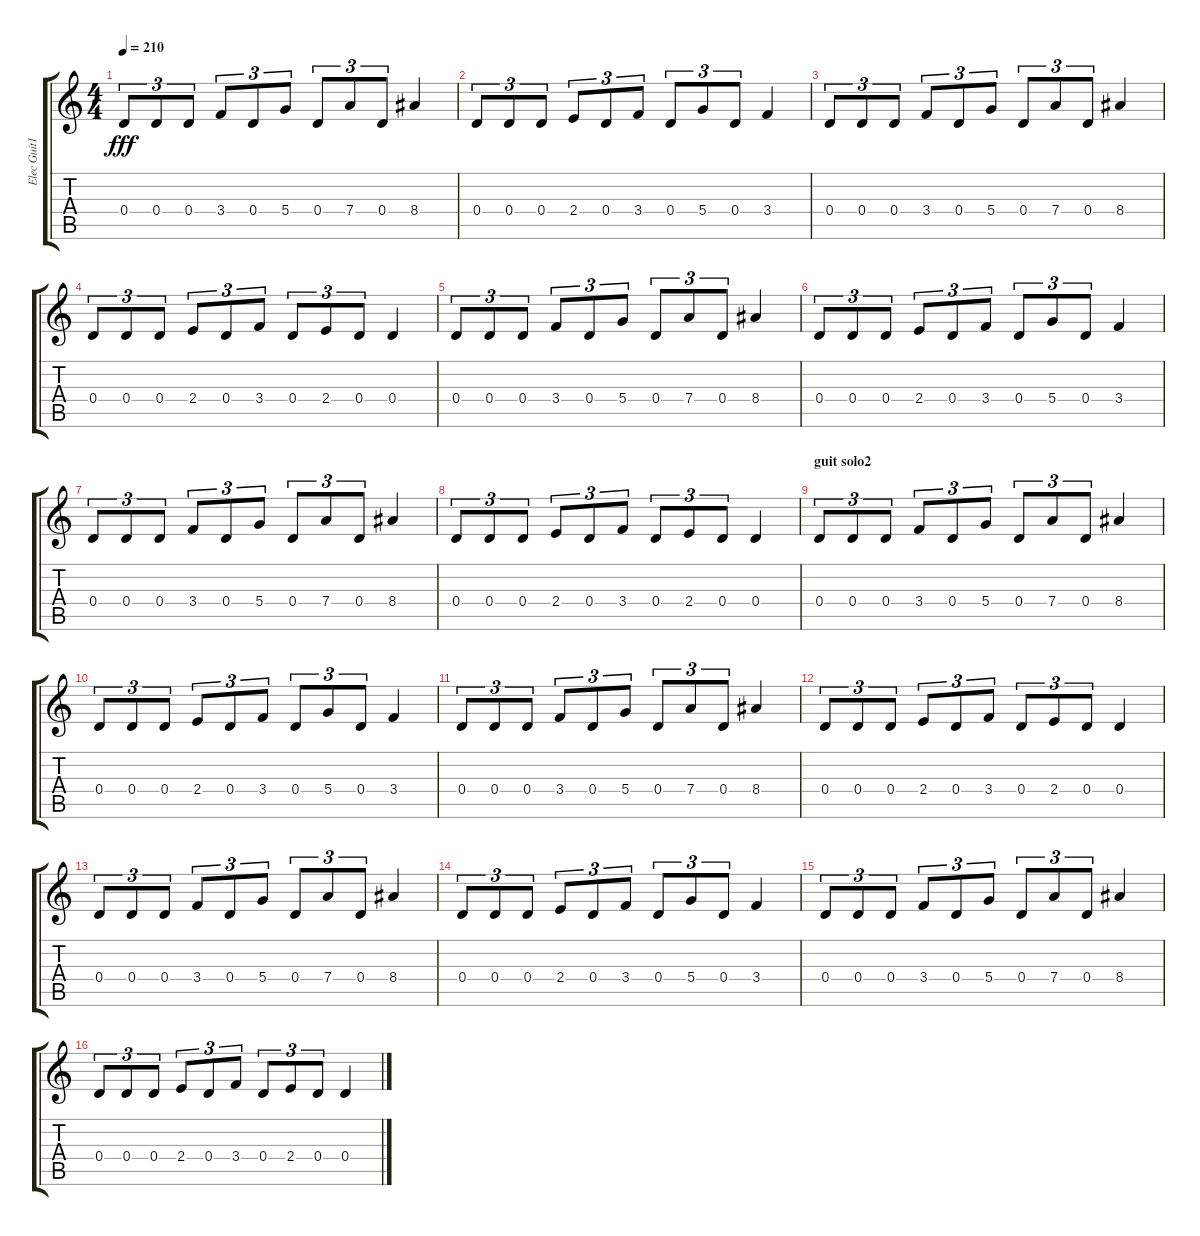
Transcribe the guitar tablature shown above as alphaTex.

\track ("Elec Guit1" "Elec Guit1") {instrument overdrivenguitar}
\staff {score tabs}
\tuning (E4 B3 G3 D3 A2 E2) {hide}
\ts (4 4)
\tempo 210
\clef g2
\ks c
0.4.8{tu (3 2) dy fff} 0.4.8{tu (3 2)} 0.4.8{tu (3 2)} 3.4.8{tu (3 2)} 0.4.8{tu (3 2)} 5.4.8{tu (3 2)} 0.4.8{tu (3 2)} 7.4.8{tu (3 2)} 0.4.8{tu (3 2)} 8.4.4 |
0.4.8{tu (3 2)} 0.4.8{tu (3 2)} 0.4.8{tu (3 2)} 2.4.8{tu (3 2)} 0.4.8{tu (3 2)} 3.4.8{tu (3 2)} 0.4.8{tu (3 2)} 5.4.8{tu (3 2)} 0.4.8{tu (3 2)} 3.4.4 |
0.4.8{tu (3 2)} 0.4.8{tu (3 2)} 0.4.8{tu (3 2)} 3.4.8{tu (3 2)} 0.4.8{tu (3 2)} 5.4.8{tu (3 2)} 0.4.8{tu (3 2)} 7.4.8{tu (3 2)} 0.4.8{tu (3 2)} 8.4.4 |
0.4.8{tu (3 2)} 0.4.8{tu (3 2)} 0.4.8{tu (3 2)} 2.4.8{tu (3 2)} 0.4.8{tu (3 2)} 3.4.8{tu (3 2)} 0.4.8{tu (3 2)} 2.4.8{tu (3 2)} 0.4.8{tu (3 2)} 0.4.4 |
0.4.8{tu (3 2)} 0.4.8{tu (3 2)} 0.4.8{tu (3 2)} 3.4.8{tu (3 2)} 0.4.8{tu (3 2)} 5.4.8{tu (3 2)} 0.4.8{tu (3 2)} 7.4.8{tu (3 2)} 0.4.8{tu (3 2)} 8.4.4 |
0.4.8{tu (3 2)} 0.4.8{tu (3 2)} 0.4.8{tu (3 2)} 2.4.8{tu (3 2)} 0.4.8{tu (3 2)} 3.4.8{tu (3 2)} 0.4.8{tu (3 2)} 5.4.8{tu (3 2)} 0.4.8{tu (3 2)} 3.4.4 |
0.4.8{tu (3 2)} 0.4.8{tu (3 2)} 0.4.8{tu (3 2)} 3.4.8{tu (3 2)} 0.4.8{tu (3 2)} 5.4.8{tu (3 2)} 0.4.8{tu (3 2)} 7.4.8{tu (3 2)} 0.4.8{tu (3 2)} 8.4.4 |
0.4.8{tu (3 2)} 0.4.8{tu (3 2)} 0.4.8{tu (3 2)} 2.4.8{tu (3 2)} 0.4.8{tu (3 2)} 3.4.8{tu (3 2)} 0.4.8{tu (3 2)} 2.4.8{tu (3 2)} 0.4.8{tu (3 2)} 0.4.4 |
\section ("" "guit solo2")
0.4.8{tu (3 2)} 0.4.8{tu (3 2)} 0.4.8{tu (3 2)} 3.4.8{tu (3 2)} 0.4.8{tu (3 2)} 5.4.8{tu (3 2)} 0.4.8{tu (3 2)} 7.4.8{tu (3 2)} 0.4.8{tu (3 2)} 8.4.4 |
0.4.8{tu (3 2)} 0.4.8{tu (3 2)} 0.4.8{tu (3 2)} 2.4.8{tu (3 2)} 0.4.8{tu (3 2)} 3.4.8{tu (3 2)} 0.4.8{tu (3 2)} 5.4.8{tu (3 2)} 0.4.8{tu (3 2)} 3.4.4 |
0.4.8{tu (3 2)} 0.4.8{tu (3 2)} 0.4.8{tu (3 2)} 3.4.8{tu (3 2)} 0.4.8{tu (3 2)} 5.4.8{tu (3 2)} 0.4.8{tu (3 2)} 7.4.8{tu (3 2)} 0.4.8{tu (3 2)} 8.4.4 |
0.4.8{tu (3 2)} 0.4.8{tu (3 2)} 0.4.8{tu (3 2)} 2.4.8{tu (3 2)} 0.4.8{tu (3 2)} 3.4.8{tu (3 2)} 0.4.8{tu (3 2)} 2.4.8{tu (3 2)} 0.4.8{tu (3 2)} 0.4.4 |
0.4.8{tu (3 2)} 0.4.8{tu (3 2)} 0.4.8{tu (3 2)} 3.4.8{tu (3 2)} 0.4.8{tu (3 2)} 5.4.8{tu (3 2)} 0.4.8{tu (3 2)} 7.4.8{tu (3 2)} 0.4.8{tu (3 2)} 8.4.4 |
0.4.8{tu (3 2)} 0.4.8{tu (3 2)} 0.4.8{tu (3 2)} 2.4.8{tu (3 2)} 0.4.8{tu (3 2)} 3.4.8{tu (3 2)} 0.4.8{tu (3 2)} 5.4.8{tu (3 2)} 0.4.8{tu (3 2)} 3.4.4 |
0.4.8{tu (3 2)} 0.4.8{tu (3 2)} 0.4.8{tu (3 2)} 3.4.8{tu (3 2)} 0.4.8{tu (3 2)} 5.4.8{tu (3 2)} 0.4.8{tu (3 2)} 7.4.8{tu (3 2)} 0.4.8{tu (3 2)} 8.4.4 |
0.4.8{tu (3 2)} 0.4.8{tu (3 2)} 0.4.8{tu (3 2)} 2.4.8{tu (3 2)} 0.4.8{tu (3 2)} 3.4.8{tu (3 2)} 0.4.8{tu (3 2)} 2.4.8{tu (3 2)} 0.4.8{tu (3 2)} 0.4.4
